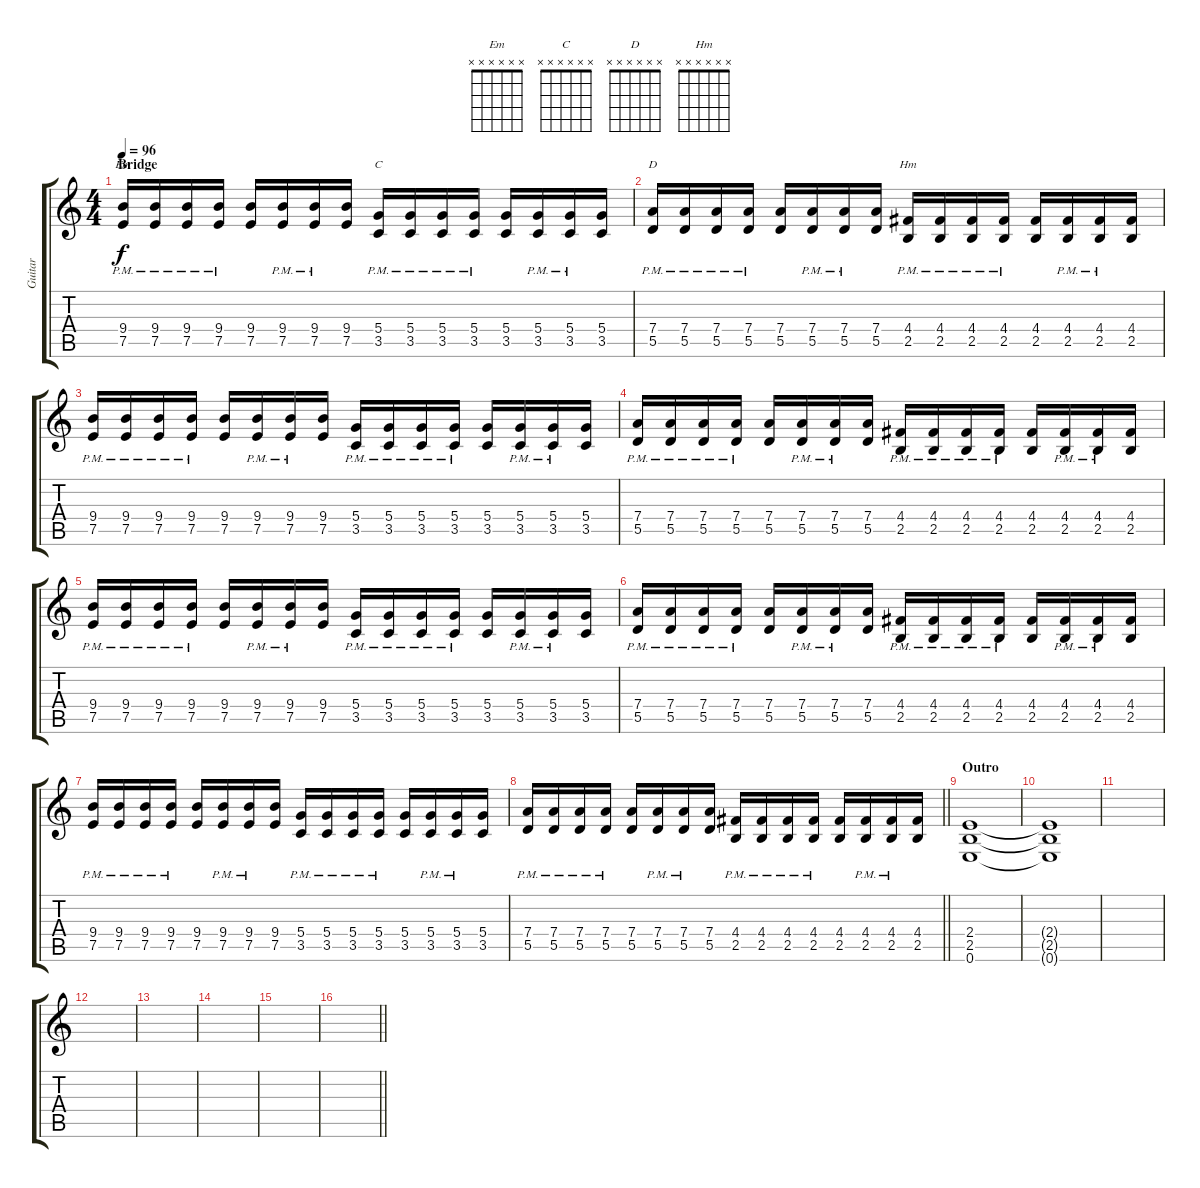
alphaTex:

\track ("Guitar" "Guitar") {instrument distortionguitar}
\staff {score tabs}
\tuning (E4 B3 G3 D3 A2 E2) {hide}
\chord ("Em" x x x x x x)
\chord ("C" x x x x x x)
\chord ("D" x x x x x x)
\chord ("Hm" x x x x x x)
\ts (4 4)
\section ("" "Bridge")
\tempo 96
\clef g2
\ks c
(9.4{pm} 7.5{pm}).16{ch "Em" dy f} (9.4{pm} 7.5{pm}).16 (9.4{pm} 7.5{pm}).16 (9.4{pm} 7.5{pm}).16 (9.4 7.5).16 (9.4{pm} 7.5{pm}).16 (9.4{pm} 7.5{pm}).16 (9.4 7.5).16 (5.4{pm} 3.5{pm}).16{ch "C"} (5.4{pm} 3.5{pm}).16 (5.4{pm} 3.5{pm}).16 (5.4{pm} 3.5{pm}).16 (5.4 3.5).16 (5.4{pm} 3.5{pm}).16 (5.4{pm} 3.5{pm}).16 (5.4 3.5).16 |
(7.4{pm} 5.5{pm}).16{ch "D"} (7.4{pm} 5.5{pm}).16 (7.4{pm} 5.5{pm}).16 (7.4{pm} 5.5{pm}).16 (7.4 5.5).16 (7.4{pm} 5.5{pm}).16 (7.4{pm} 5.5{pm}).16 (7.4 5.5).16 (4.4{pm} 2.5{pm}).16{ch "Hm"} (4.4{pm} 2.5{pm}).16 (4.4{pm} 2.5{pm}).16 (4.4{pm} 2.5{pm}).16 (4.4 2.5).16 (4.4{pm} 2.5{pm}).16 (4.4{pm} 2.5{pm}).16 (4.4 2.5).16 |
(9.4{pm} 7.5{pm}).16 (9.4{pm} 7.5{pm}).16 (9.4{pm} 7.5{pm}).16 (9.4{pm} 7.5{pm}).16 (9.4 7.5).16 (9.4{pm} 7.5{pm}).16 (9.4{pm} 7.5{pm}).16 (9.4 7.5).16 (5.4{pm} 3.5{pm}).16 (5.4{pm} 3.5{pm}).16 (5.4{pm} 3.5{pm}).16 (5.4{pm} 3.5{pm}).16 (5.4 3.5).16 (5.4{pm} 3.5{pm}).16 (5.4{pm} 3.5{pm}).16 (5.4 3.5).16 |
(7.4{pm} 5.5{pm}).16 (7.4{pm} 5.5{pm}).16 (7.4{pm} 5.5{pm}).16 (7.4{pm} 5.5{pm}).16 (7.4 5.5).16 (7.4{pm} 5.5{pm}).16 (7.4{pm} 5.5{pm}).16 (7.4 5.5).16 (4.4{pm} 2.5{pm}).16 (4.4{pm} 2.5{pm}).16 (4.4{pm} 2.5{pm}).16 (4.4{pm} 2.5{pm}).16 (4.4 2.5).16 (4.4{pm} 2.5{pm}).16 (4.4{pm} 2.5{pm}).16 (4.4 2.5).16 |
(9.4{pm} 7.5{pm}).16 (9.4{pm} 7.5{pm}).16 (9.4{pm} 7.5{pm}).16 (9.4{pm} 7.5{pm}).16 (9.4 7.5).16 (9.4{pm} 7.5{pm}).16 (9.4{pm} 7.5{pm}).16 (9.4 7.5).16 (5.4{pm} 3.5{pm}).16 (5.4{pm} 3.5{pm}).16 (5.4{pm} 3.5{pm}).16 (5.4{pm} 3.5{pm}).16 (5.4 3.5).16 (5.4{pm} 3.5{pm}).16 (5.4{pm} 3.5{pm}).16 (5.4 3.5).16 |
(7.4{pm} 5.5{pm}).16 (7.4{pm} 5.5{pm}).16 (7.4{pm} 5.5{pm}).16 (7.4{pm} 5.5{pm}).16 (7.4 5.5).16 (7.4{pm} 5.5{pm}).16 (7.4{pm} 5.5{pm}).16 (7.4 5.5).16 (4.4{pm} 2.5{pm}).16 (4.4{pm} 2.5{pm}).16 (4.4{pm} 2.5{pm}).16 (4.4{pm} 2.5{pm}).16 (4.4 2.5).16 (4.4{pm} 2.5{pm}).16 (4.4{pm} 2.5{pm}).16 (4.4 2.5).16 |
(9.4{pm} 7.5{pm}).16 (9.4{pm} 7.5{pm}).16 (9.4{pm} 7.5{pm}).16 (9.4{pm} 7.5{pm}).16 (9.4 7.5).16 (9.4{pm} 7.5{pm}).16 (9.4{pm} 7.5{pm}).16 (9.4 7.5).16 (5.4{pm} 3.5{pm}).16 (5.4{pm} 3.5{pm}).16 (5.4{pm} 3.5{pm}).16 (5.4{pm} 3.5{pm}).16 (5.4 3.5).16 (5.4{pm} 3.5{pm}).16 (5.4{pm} 3.5{pm}).16 (5.4 3.5).16 |
\barLineRight lightlight
(7.4{pm} 5.5{pm}).16 (7.4{pm} 5.5{pm}).16 (7.4{pm} 5.5{pm}).16 (7.4{pm} 5.5{pm}).16 (7.4 5.5).16 (7.4{pm} 5.5{pm}).16 (7.4{pm} 5.5{pm}).16 (7.4 5.5).16 (4.4{pm} 2.5{pm}).16 (4.4{pm} 2.5{pm}).16 (4.4{pm} 2.5{pm}).16 (4.4{pm} 2.5{pm}).16 (4.4 2.5).16 (4.4{pm} 2.5{pm}).16 (4.4{pm} 2.5{pm}).16 (4.4 2.5).16 |
\section ("" "Outro")
(2.4 2.5 0.6).1{volume 0} |
(2.4{t} 2.5{t} 0.6{t}).1 |
|
|
|
|
|
\barLineRight lightlight
